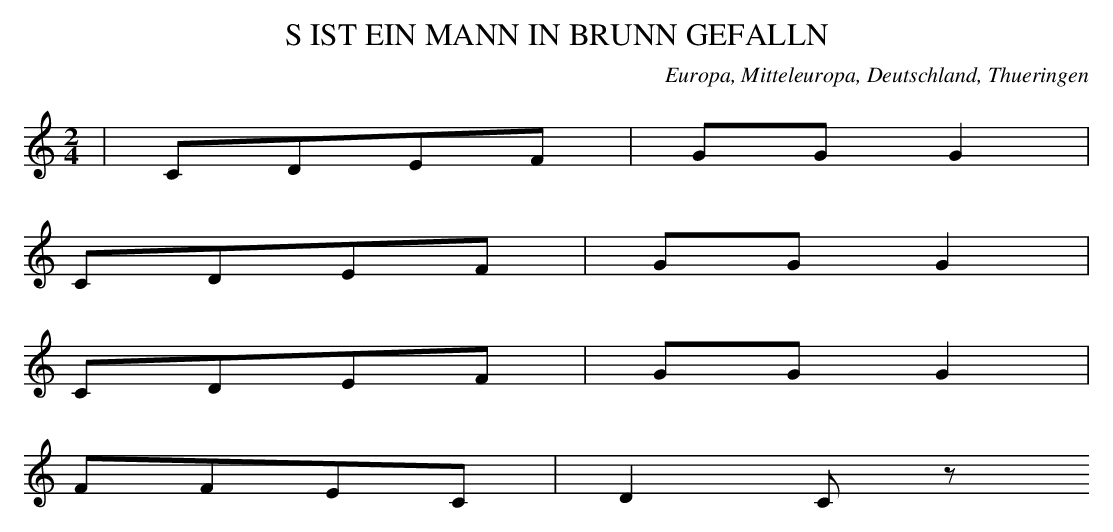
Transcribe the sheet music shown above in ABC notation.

X:1
T: S IST EIN MANN IN BRUNN GEFALLN
O: Europa, Mitteleuropa, Deutschland, Thueringen
M: 2/4
L: 1/8
K: C
 | CDEF | GGG2 |
CDEF | GGG2 |
CDEF | GGG2 |
FFEC | D2Cz
